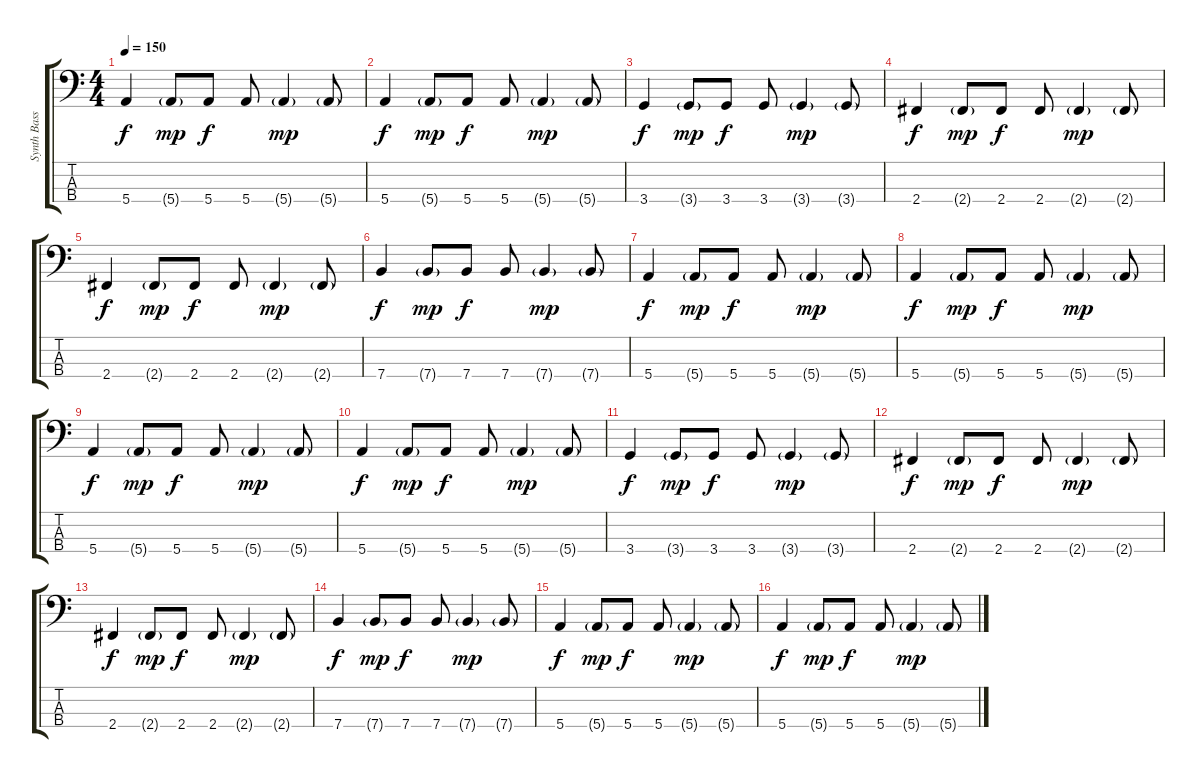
\track ("Synth Bass" "Synth Bass") {instrument synthbass1}
\staff {score tabs}
\tuning (G2 D2 A1 E1) {hide}
\ts (4 4)
\tempo 150
\clef f4
\ks c
5.4.4{dy f} 5.4{g}.8{dy mp} 5.4.8{dy f} 5.4.8 5.4{g}.4{dy mp} 5.4{g}.8 |
5.4.4{dy f} 5.4{g}.8{dy mp} 5.4.8{dy f} 5.4.8 5.4{g}.4{dy mp} 5.4{g}.8 |
3.4.4{dy f} 3.4{g}.8{dy mp} 3.4.8{dy f} 3.4.8 3.4{g}.4{dy mp} 3.4{g}.8 |
2.4.4{dy f} 2.4{g}.8{dy mp} 2.4.8{dy f} 2.4.8 2.4{g}.4{dy mp} 2.4{g}.8 |
2.4.4{dy f} 2.4{g}.8{dy mp} 2.4.8{dy f} 2.4.8 2.4{g}.4{dy mp} 2.4{g}.8 |
7.4.4{dy f} 7.4{g}.8{dy mp} 7.4.8{dy f} 7.4.8 7.4{g}.4{dy mp} 7.4{g}.8 |
5.4.4{dy f} 5.4{g}.8{dy mp} 5.4.8{dy f} 5.4.8 5.4{g}.4{dy mp} 5.4{g}.8 |
5.4.4{dy f} 5.4{g}.8{dy mp} 5.4.8{dy f} 5.4.8 5.4{g}.4{dy mp} 5.4{g}.8 |
5.4.4{dy f} 5.4{g}.8{dy mp} 5.4.8{dy f} 5.4.8 5.4{g}.4{dy mp} 5.4{g}.8 |
5.4.4{dy f} 5.4{g}.8{dy mp} 5.4.8{dy f} 5.4.8 5.4{g}.4{dy mp} 5.4{g}.8 |
3.4.4{dy f} 3.4{g}.8{dy mp} 3.4.8{dy f} 3.4.8 3.4{g}.4{dy mp} 3.4{g}.8 |
2.4.4{dy f} 2.4{g}.8{dy mp} 2.4.8{dy f} 2.4.8 2.4{g}.4{dy mp} 2.4{g}.8 |
2.4.4{dy f} 2.4{g}.8{dy mp} 2.4.8{dy f} 2.4.8 2.4{g}.4{dy mp} 2.4{g}.8 |
7.4.4{dy f} 7.4{g}.8{dy mp} 7.4.8{dy f} 7.4.8 7.4{g}.4{dy mp} 7.4{g}.8 |
5.4.4{dy f} 5.4{g}.8{dy mp} 5.4.8{dy f} 5.4.8 5.4{g}.4{dy mp} 5.4{g}.8 |
5.4.4{dy f} 5.4{g}.8{dy mp} 5.4.8{dy f} 5.4.8 5.4{g}.4{dy mp} 5.4{g}.8
